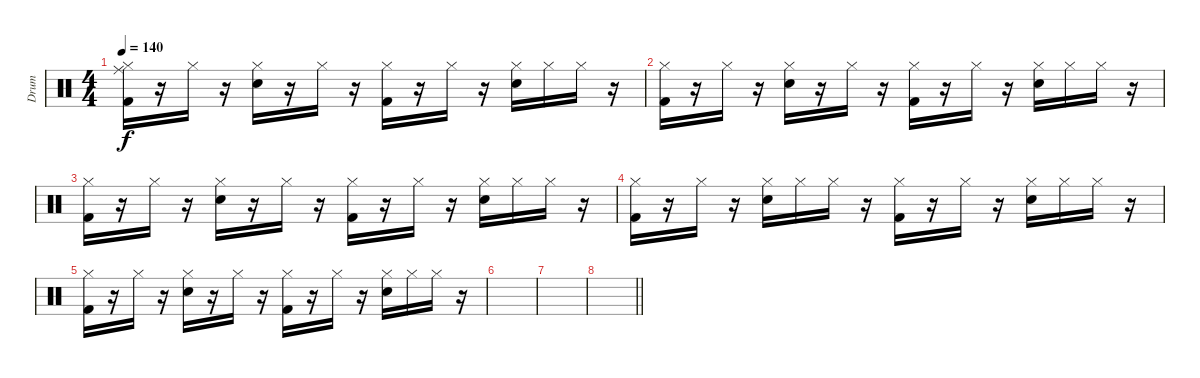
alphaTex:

\track ("Drum" "Drum") {instrument percussion}
\staff {score}
\articulation defaults
\ts (4 4)
\tempo 140
\clef neutral
\ks c
("Kick (hit) 2" "Ride (middle)" "Hi-Hat (closed)").16{dy f volume 0} r.16 "Hi-Hat (closed)".16 r.16 ("Snare (hit) 2" "Hi-Hat (closed)").16 r.16 "Hi-Hat (closed)".16 r.16 ("Kick (hit) 2" "Hi-Hat (closed)").16 r.16 "Hi-Hat (closed)".16 r.16 ("Snare (hit) 2" "Hi-Hat (closed)").16 "Hi-Hat (closed)".16 "Hi-Hat (closed)".16 r.16 |
("Kick (hit) 2" "Hi-Hat (closed)").16 r.16 "Hi-Hat (closed)".16 r.16 ("Snare (hit) 2" "Hi-Hat (closed)").16 r.16 "Hi-Hat (closed)".16 r.16 ("Kick (hit) 2" "Hi-Hat (closed)").16 r.16 "Hi-Hat (closed)".16 r.16 ("Snare (hit) 2" "Hi-Hat (closed)").16 "Hi-Hat (closed)".16 "Hi-Hat (closed)".16 r.16 |
("Kick (hit) 2" "Hi-Hat (closed)").16 r.16 "Hi-Hat (closed)".16 r.16 ("Snare (hit) 2" "Hi-Hat (closed)").16 r.16 "Hi-Hat (closed)".16 r.16 ("Kick (hit) 2" "Hi-Hat (closed)").16 r.16 "Hi-Hat (closed)".16 r.16 ("Snare (hit) 2" "Hi-Hat (closed)").16 "Hi-Hat (closed)".16 "Hi-Hat (closed)".16 r.16 |
("Kick (hit) 2" "Hi-Hat (closed)").16 r.16 "Hi-Hat (closed)".16 r.16 ("Snare (hit) 2" "Hi-Hat (closed)").16 "Hi-Hat (closed)".16 "Hi-Hat (closed)".16 r.16 ("Kick (hit) 2" "Hi-Hat (closed)").16 r.16 "Hi-Hat (closed)".16 r.16 ("Snare (hit) 2" "Hi-Hat (closed)").16 "Hi-Hat (closed)".16 "Hi-Hat (closed)".16 r.16 |
("Kick (hit) 2" "Hi-Hat (closed)").16 r.16 "Hi-Hat (closed)".16 r.16 ("Snare (hit) 2" "Hi-Hat (closed)").16 r.16 "Hi-Hat (closed)".16 r.16 ("Kick (hit) 2" "Hi-Hat (closed)").16 r.16 "Hi-Hat (closed)".16 r.16 ("Snare (hit) 2" "Hi-Hat (closed)").16 "Hi-Hat (closed)".16 "Hi-Hat (closed)".16 r.16 |
|
|
\barLineRight lightlight
